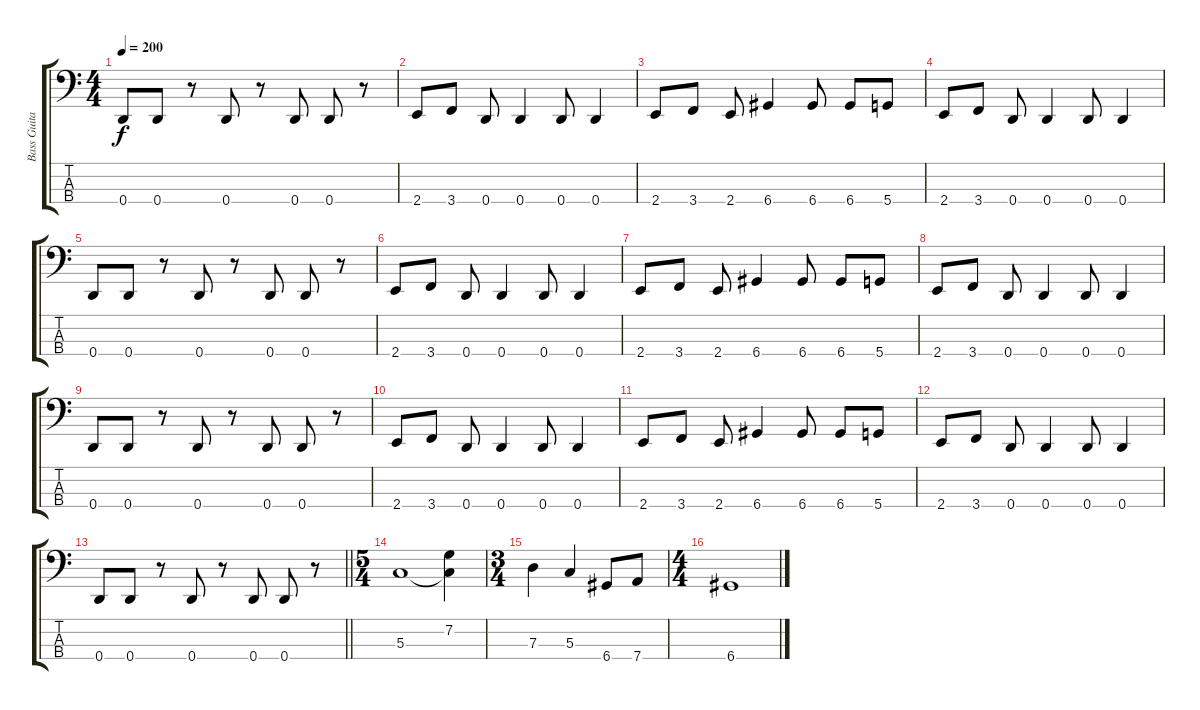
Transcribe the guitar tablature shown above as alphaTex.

\track ("Bass Guitar" "Bass Guita") {instrument electricbassfinger}
\staff {score tabs}
\tuning (F2 C2 G1 D1) {hide}
\ts (4 4)
\tempo 200
\clef f4
\ks c
0.4.8{dy f} 0.4.8 r.8 0.4.8 r.8 0.4.8 0.4.8 r.8 |
2.4.8 3.4.8 0.4.8 0.4.4 0.4.8 0.4.4 |
2.4.8 3.4.8 2.4.8 6.4.4 6.4.8 6.4.8 5.4.8 |
2.4.8 3.4.8 0.4.8 0.4.4 0.4.8 0.4.4 |
0.4.8 0.4.8 r.8 0.4.8 r.8 0.4.8 0.4.8 r.8 |
2.4.8 3.4.8 0.4.8 0.4.4 0.4.8 0.4.4 |
2.4.8 3.4.8 2.4.8 6.4.4 6.4.8 6.4.8 5.4.8 |
2.4.8 3.4.8 0.4.8 0.4.4 0.4.8 0.4.4 |
0.4.8 0.4.8 r.8 0.4.8 r.8 0.4.8 0.4.8 r.8 |
2.4.8 3.4.8 0.4.8 0.4.4 0.4.8 0.4.4 |
2.4.8 3.4.8 2.4.8 6.4.4 6.4.8 6.4.8 5.4.8 |
2.4.8 3.4.8 0.4.8 0.4.4 0.4.8 0.4.4 |
\barLineRight lightlight
0.4.8 0.4.8 r.8 0.4.8 r.8 0.4.8 0.4.8 r.8 |
\ts (5 4)
5.3.1 (7.2 5.3{t}).4 |
\ts (3 4)
7.3.4 5.3.4 6.4.8 7.4.8 |
\ts (4 4)
6.4.1
